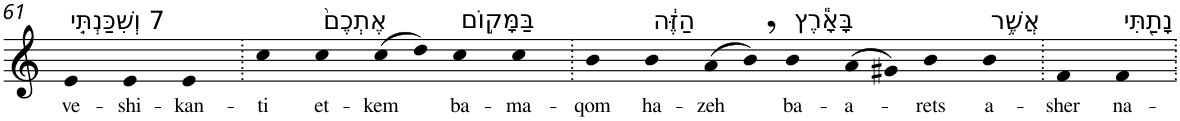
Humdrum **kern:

**kern	**text
*part1	*part1
*staff1	*staff1
*I"Piano	*
*I'Pno	*
!!LO:PB:g=z
*clefG2	*
*k[]	*
=61	=61
!LO:TX:a:t=7 וְשִׁכַּנְתִּ֤י	!
!	!LO:LY:b
4e	ve-
!	!LO:LY:b
4e	-shi-
!	!LO:LY:b
4e	-kan-
=62.	=62.
!	!LO:LY:b
4cc	-ti
!LO:TX:a:t=אֶתְכֶם֙	!
!	!LO:LY:b
4cc	et-
!	!LO:LY:b
(>8cc	-kem
8dd)	.
!LO:TX:a:t=בַּמָּק֣וֹם	!
!	!LO:LY:b
4cc	ba-
!	!LO:LY:b
4cc	-ma-
=63.	=63.
!	!LO:LY:b
4b	-qom
!LO:TX:a:t=הַזֶּ֔ה	!
!	!LO:LY:b
4b	ha-
!	!LO:LY:b
(>8a	-zeh
8b,)	.
!LO:TX:a:t=בָּאָ֕רֶץ	!
!	!LO:LY:b
4b	ba-
!	!LO:LY:b
(>8a	-a-
8g#X)	.
!	!LO:LY:b
4b	-rets
!LO:TX:a:t=אֲשֶׁ֥ר	!
!	!LO:LY:b
4b	a-
=64.	=64.
!	!LO:LY:b
4f	-sher
!LO:TX:a:t=נָתַ֖תִּי	!
!	!LO:LY:b
4f	na-
=.	=.
*-	*-
